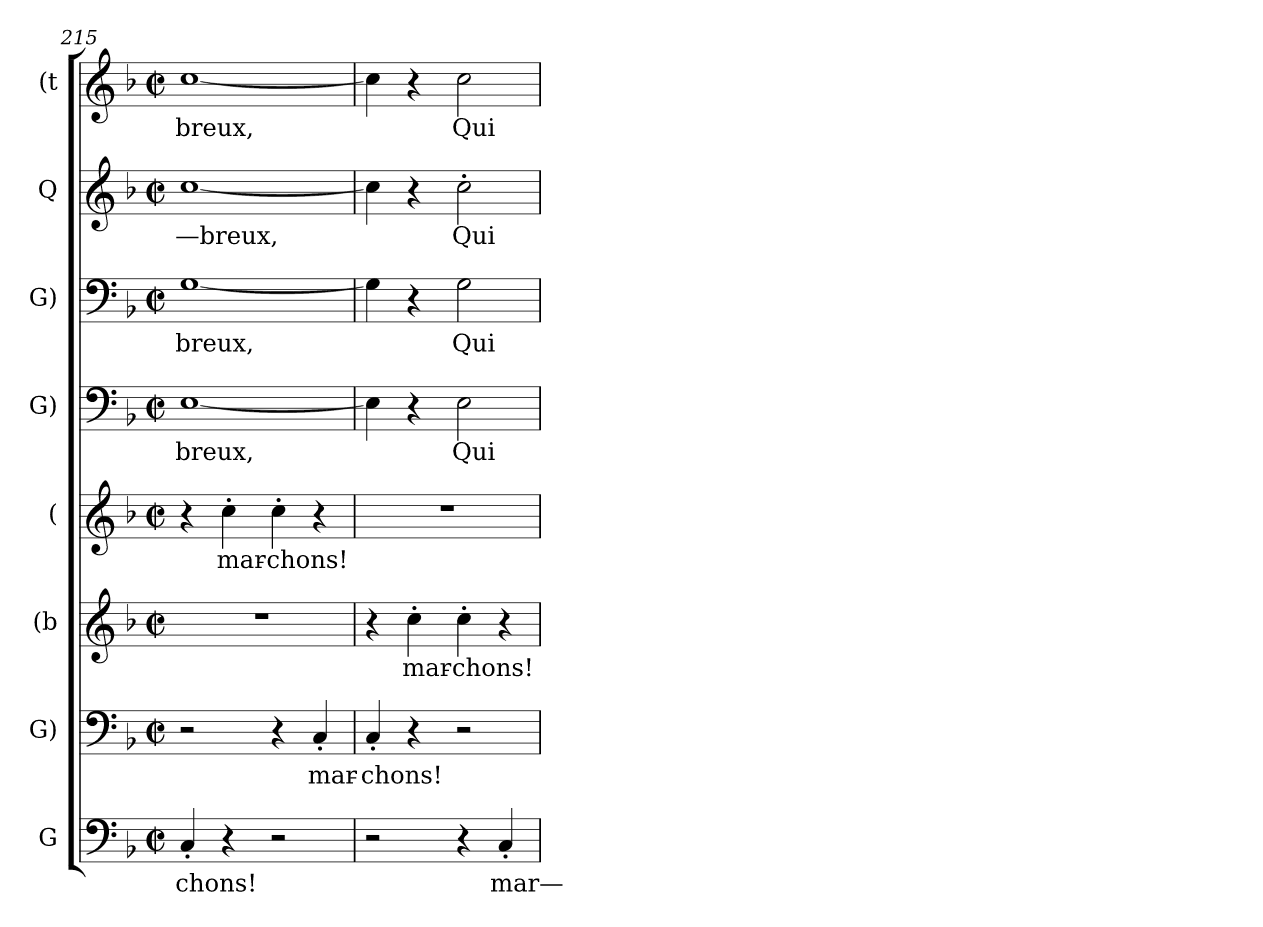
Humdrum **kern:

**kern	**text	**kern	**text	**kern	**text	**kern	**text	**kern	**text	**kern	**text	**kern	**text	**kern	**text
*part8	*part8	*part7	*part7	*part6	*part6	*part5	*part5	*part4	*part4	*part3	*part3	*part2	*part2	*part1	*part1
*staff8	*staff8	*staff7	*staff7	*staff6	*staff6	*staff5	*staff5	*staff4	*staff4	*staff3	*staff3	*staff2	*staff2	*staff1	*staff1
*I"G	*	*I"G)	*	*I"(b	*	*I"(	*	*I"G)	*	*I"G)	*	*I"Q	*	*I"(t	*
*clefF4	*	*clefF4	*	*clefG2	*	*clefG2	*	*clefF4	*	*clefF4	*	*clefG2	*	*clefG2	*
*k[b-]	*	*k[b-]	*	*k[b-]	*	*k[b-]	*	*k[b-]	*	*k[b-]	*	*k[b-]	*	*k[b-]	*
*M2/2	*	*M2/2	*	*M2/2	*	*M2/2	*	*M2/2	*	*M2/2	*	*M2/2	*	*M2/2	*
*met(c|)	*	*met(c|)	*	*met(c|)	*	*met(c|)	*	*met(c|)	*	*met(c|)	*	*met(c|)	*	*met(c|)	*
=215	=215	=215	=215	=215	=215	=215	=215	=215	=215	=215	=215	=215	=215	=215	=215
4C'<i/	chons!	2r	.	1r	.	4r	.	[1Ei/	breux,	[1Gi/	breux,	[1cci/	—breux,	[1cci/	breux,
4r	.	.	.	.	.	4cc'>i\	mar-	.	.	.	.	.	.	.	.
2r	.	4r	.	.	.	4cc'>i\	chons!	.	.	.	.	.	.	.	.
.	.	4C'<i/	mar-	.	.	4r	.	.	.	.	.	.	.	.	.
=216	=216	=216	=216	=216	=216	=216	=216	=216	=216	=216	=216	=216	=216	=216	=216
2r	.	4C'<i/	chons!	4r	.	1r	.	4Ei\]	.	4Gi\]	.	4cci\]	.	4cci\]	.
.	.	4r	.	4cc'>i\	mar-	.	.	4r	.	4r	.	4r	.	4r	.
4r	.	2r	.	4cc'>i\	chons!	.	.	2Ei\	Qui	2Gi\	Qui	2cc'>i\	Qui	2cci\	Qui
4C'<i/	mar—	.	.	4r	.	.	.	.	.	.	.	.	.	.	.
=	=	=	=	=	=	=	=	=	=	=	=	=	=	=	=
*-	*-	*-	*-	*-	*-	*-	*-	*-	*-	*-	*-	*-	*-	*-	*-
